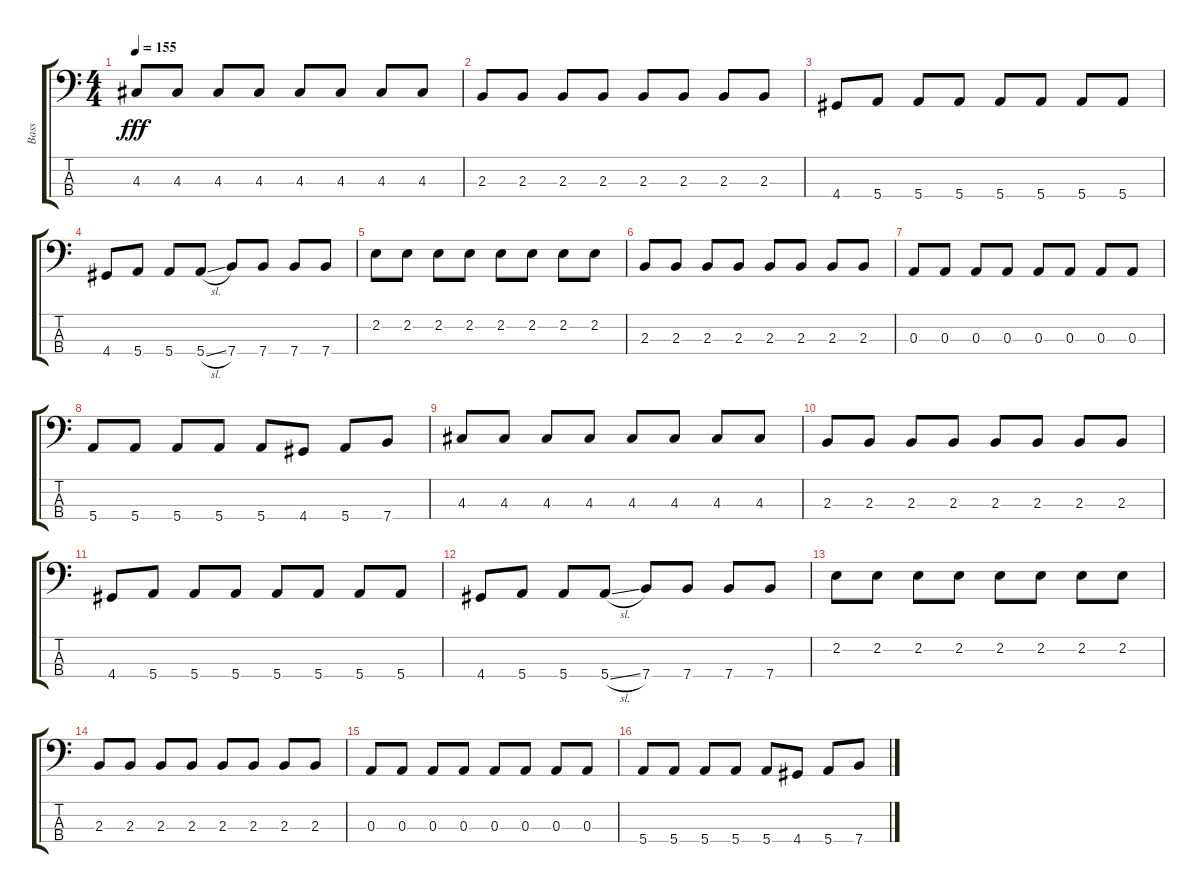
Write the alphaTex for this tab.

\track ("Bass " "Bass ") {instrument electricbasspick}
\staff {score tabs}
\tuning (G2 D2 A1 E1) {hide}
\ts (4 4)
\tempo 155
\clef f4
\ks c
4.3.8{dy fff} 4.3.8 4.3.8 4.3.8 4.3.8 4.3.8 4.3.8 4.3.8 |
2.3.8 2.3.8 2.3.8 2.3.8 2.3.8 2.3.8 2.3.8 2.3.8 |
4.4.8 5.4.8 5.4.8 5.4.8 5.4.8 5.4.8 5.4.8 5.4.8 |
4.4.8 5.4.8 5.4.8 5.4{sl}.8 7.4.8 7.4.8 7.4.8 7.4.8 |
2.2.8 2.2.8 2.2.8 2.2.8 2.2.8 2.2.8 2.2.8 2.2.8 |
2.3.8 2.3.8 2.3.8 2.3.8 2.3.8 2.3.8 2.3.8 2.3.8 |
0.3.8 0.3.8 0.3.8 0.3.8 0.3.8 0.3.8 0.3.8 0.3.8 |
5.4.8 5.4.8 5.4.8 5.4.8 5.4.8 4.4.8 5.4.8 7.4.8 |
4.3.8 4.3.8 4.3.8 4.3.8 4.3.8 4.3.8 4.3.8 4.3.8 |
2.3.8 2.3.8 2.3.8 2.3.8 2.3.8 2.3.8 2.3.8 2.3.8 |
4.4.8 5.4.8 5.4.8 5.4.8 5.4.8 5.4.8 5.4.8 5.4.8 |
4.4.8 5.4.8 5.4.8 5.4{sl}.8 7.4.8 7.4.8 7.4.8 7.4.8 |
2.2.8 2.2.8 2.2.8 2.2.8 2.2.8 2.2.8 2.2.8 2.2.8 |
2.3.8 2.3.8 2.3.8 2.3.8 2.3.8 2.3.8 2.3.8 2.3.8 |
0.3.8 0.3.8 0.3.8 0.3.8 0.3.8 0.3.8 0.3.8 0.3.8 |
5.4.8 5.4.8 5.4.8 5.4.8 5.4.8 4.4.8 5.4.8 7.4.8
